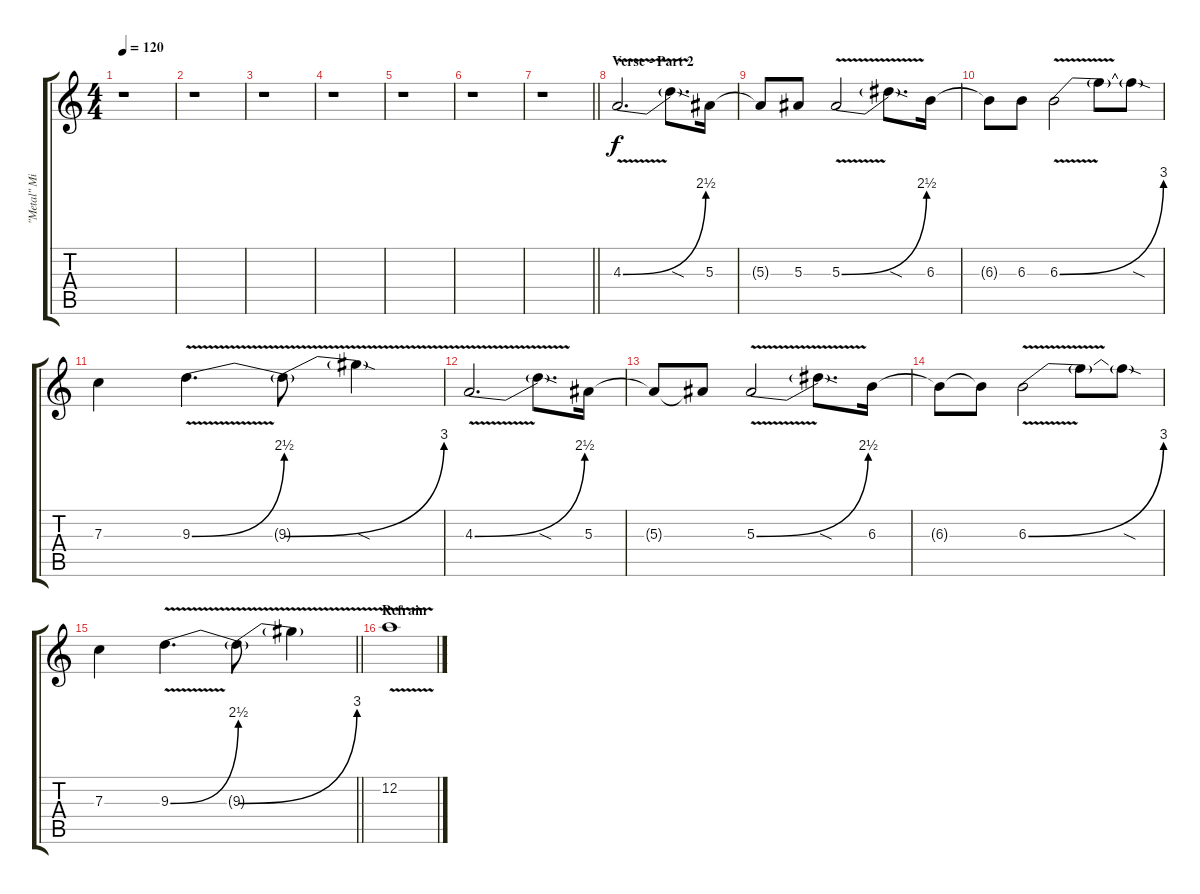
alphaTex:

\track ("\"Metal\" Mike Chlasciak - Guitar" "\"Metal\" Mi") {instrument distortionguitar}
\staff {score tabs}
\tuning (D4 A3 F3 C3 G2 D2) {hide}
\ts (4 4)
\tempo 120
\clef g2
\ks c
r.1{dy f} |
r.1 |
r.1 |
r.1 |
r.1 |
r.1 |
\barLineRight lightlight
r.1 |
\section ("" "Verse - Part 2")
4.3{be (bend 0 0 60 10) v}.2{d} 4.3{sod t}.8{d} 5.3.16 |
5.3{t}.8 5.3.8 5.3{be (bend 0 0 60 10) v}.2 5.3{sod t}.8{d} 6.3.16 |
6.3{t}.8 6.3.8 6.3{be (bend 0 0 60 12) v}.2 6.3{t}.8 6.3{sod t}.8 |
7.3.4 9.3{be (bend 0 0 60 10) v}.4{d} 9.3{be (bend 0 0 60 12) v t}.8 9.3{sod t}.4 |
4.3{be (bend 0 0 60 10) v}.2{d} 4.3{sod t}.8{d} 5.3.16 |
5.3{t}.8 5.3{t}.8 5.3{be (bend 0 0 60 10) v}.2 5.3{sod t}.8{d} 6.3.16 |
6.3{t}.8 6.3{t}.8 6.3{be (bend 0 0 60 12) v}.2 6.3{t}.8 6.3{sod t}.8 |
\barLineRight lightlight
7.3.4 9.3{be (bend 0 0 60 10) v}.4{d} 9.3{be (bend 0 0 60 12) v t}.8 9.3{t}.4 |
\section ("" "Refrain")
12.2{v}.1
